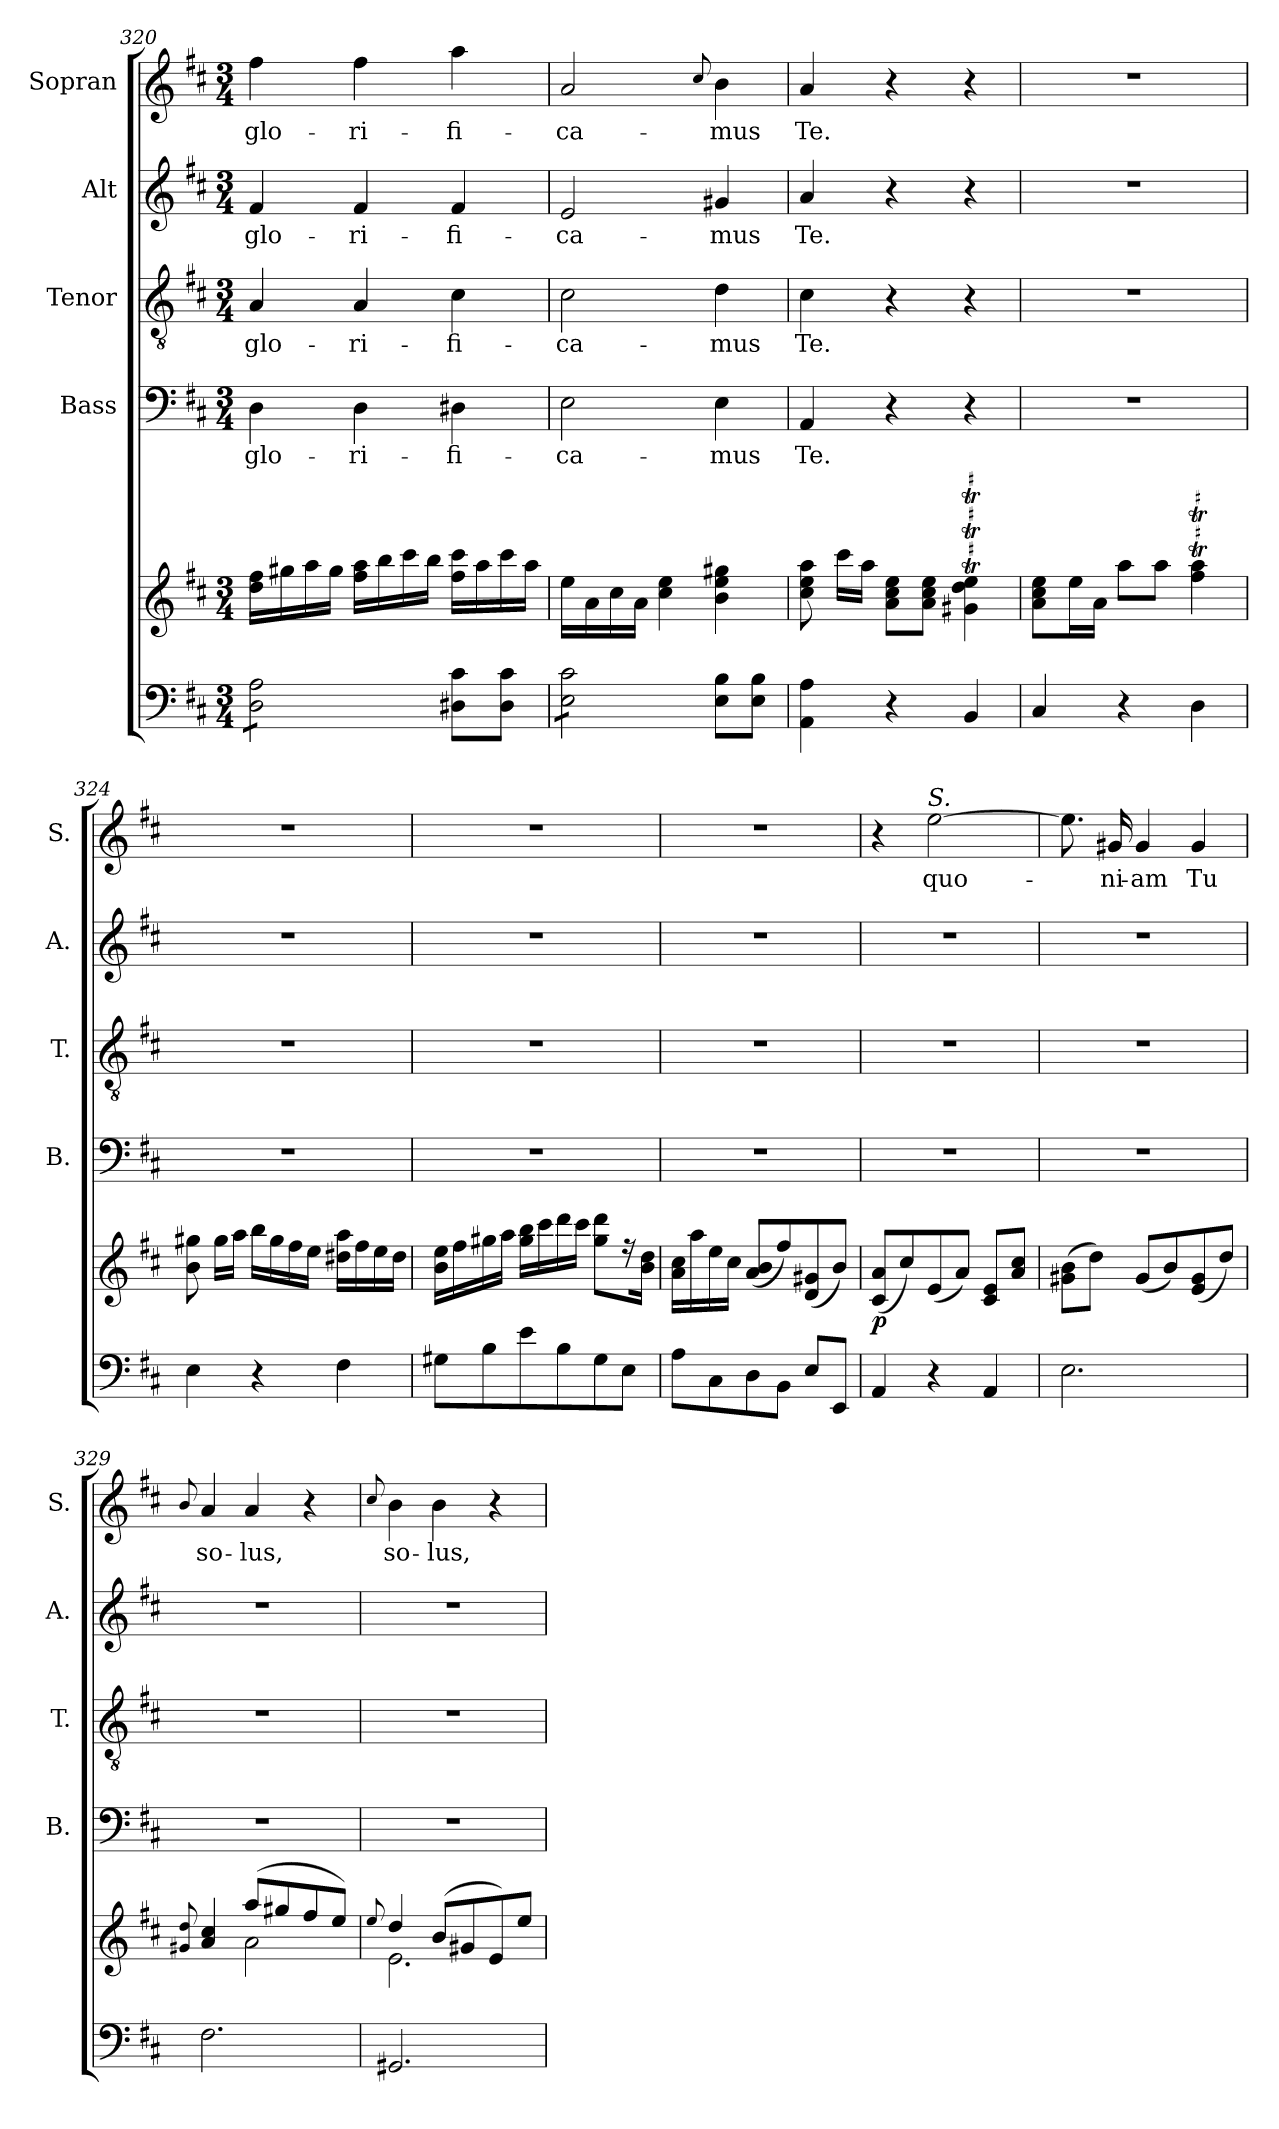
**kern	**kern	**dynam	**kern	**text	**kern	**text	**kern	**text	**kern	**text
*part5	*part5	*part5	*part4	*part4	*part3	*part3	*part2	*part2	*part1	*part1
*staff6	*staff5	*staff5/6	*staff4	*staff4	*staff3	*staff3	*staff2	*staff2	*staff1	*staff1
*	*	*	*I"Bass	*	*I"Tenor	*	*I"Alt	*	*I"Sopran	*
*	*	*	*I'B.	*	*I'T.	*	*I'A.	*	*I'S.	*
*clefF4	*clefG2	*	*clefF4	*	*clefGv2	*	*clefG2	*	*clefG2	*
*k[f#c#]	*k[f#c#]	*	*k[f#c#]	*	*k[f#c#]	*	*k[f#c#]	*	*k[f#c#]	*
*D:	*D:	*	*D:	*	*D:	*	*D:	*	*D:	*
*M3/4	*M3/4	*	*M3/4	*	*M3/4	*	*M3/4	*	*M3/4	*
=320	=320	=320	=320	=320	=320	=320	=320	=320	=320	=320
!	!	!	!	!LO:LY:b	!	!LO:LY:b	!	!LO:LY:b	!	!LO:LY:b
*tremolo	*	*	*	*	*	*	*	*	*	*
8D\ 8A\L	16dd\ 16ff#\LL	.	4D\	glo-	4A/	glo-	4f#/	glo-	4ff#\	glo-
.	16gg#X\	.	.	.	.	.	.	.	.	.
8D\ 8A\	16aa\	.	.	.	.	.	.	.	.	.
.	16gg#\JJ	.	.	.	.	.	.	.	.	.
!	!	!	!	!LO:LY:b	!	!LO:LY:b	!	!LO:LY:b	!	!LO:LY:b
8D\ 8A\	16ff#\ 16aa\LL	.	4D\	-ri-	4A/	-ri-	4f#/	-ri-	4ff#\	-ri-
.	16bb\	.	.	.	.	.	.	.	.	.
8D\ 8A\J	16ccc#\	.	.	.	.	.	.	.	.	.
*Xtremolo	*	*	*	*	*	*	*	*	*	*
.	16bb\JJ	.	.	.	.	.	.	.	.	.
!	!	!	!	!LO:LY:b	!	!LO:LY:b	!	!LO:LY:b	!	!LO:LY:b
8D#X\ 8c#\L	16ff#\ 16ccc#\LL	.	4D#X\	-fi-	4c#\	-fi-	4f#/	-fi-	4aa\	-fi-
.	16aa\	.	.	.	.	.	.	.	.	.
8D#\ 8c#\J	16ccc#\	.	.	.	.	.	.	.	.	.
.	16aa\JJ	.	.	.	.	.	.	.	.	.
=321	=321	=321	=321	=321	=321	=321	=321	=321	=321	=321
!	!	!	!	!LO:LY:b	!	!LO:LY:b	!	!LO:LY:b	!	!LO:LY:b
*tremolo	*	*	*	*	*	*	*	*	*	*
8E\ 8c#\L	16ee\LL	.	2E\	-ca-	2c#\	-ca-	2e/	-ca-	2a/	-ca-
.	16a\	.	.	.	.	.	.	.	.	.
8E\ 8c#\	16cc#\	.	.	.	.	.	.	.	.	.
.	16a\JJ	.	.	.	.	.	.	.	.	.
8E\ 8c#\	4cc#\ 4ee\	.	.	.	.	.	.	.	.	.
8E\ 8c#\J	.	.	.	.	.	.	.	.	.	.
*Xtremolo	*	*	*	*	*	*	*	*	*	*
.	.	.	.	.	.	.	.	.	8qqcc#/	.
!	!	!	!	!LO:LY:b	!	!LO:LY:b	!	!LO:LY:b	!	!LO:LY:b
8E\ 8B\L	4b\ 4ee\ 4gg#X\	.	4E\	-mus	4d\	-mus	4g#X/	-mus	4b\	-mus
8E\ 8B\J	.	.	.	.	.	.	.	.	.	.
=322	=322	=322	=322	=322	=322	=322	=322	=322	=322	=322
!	!	!	!	!LO:LY:b	!	!LO:LY:b	!	!LO:LY:b	!	!LO:LY:b
4AA\ 4A\	8cc#\ 8ee\ 8aa\	.	4AA/	Te.	4c#\	Te.	4a/	Te.	4a/	Te.
.	16ccc#\LL	.	.	.	.	.	.	.	.	.
.	16aa\JJ	.	.	.	.	.	.	.	.	.
4r	8a\ 8cc#\ 8ee\L	.	4r	.	4r	.	4r	.	4r	.
.	8a\ 8cc#\ 8ee\J	.	.	.	.	.	.	.	.	.
4BB/	4g#X\T 4dd\T 4ee\T	.	4r	.	4r	.	4r	.	4r	.
=323	=323	=323	=323	=323	=323	=323	=323	=323	=323	=323
4C#/	8a\ 8cc#\ 8ee\L	.	2.r	.	2.r	.	2.r	.	2.r	.
.	16ee\L	.	.	.	.	.	.	.	.	.
.	16a\JJ	.	.	.	.	.	.	.	.	.
4r	8aa\L	.	.	.	.	.	.	.	.	.
.	8aa\J	.	.	.	.	.	.	.	.	.
4D\	4ff#\T 4aa\T	.	.	.	.	.	.	.	.	.
!!LO:LB:g=z
=324	=324	=324	=324	=324	=324	=324	=324	=324	=324	=324
4E\	8b\ 8gg#X\	.	2.r	.	2.r	.	2.r	.	2.r	.
.	16gg#\LL	.	.	.	.	.	.	.	.	.
.	16aa\JJ	.	.	.	.	.	.	.	.	.
4r	16bb\LL	.	.	.	.	.	.	.	.	.
.	16gg#\	.	.	.	.	.	.	.	.	.
.	16ff#\	.	.	.	.	.	.	.	.	.
.	16ee\JJ	.	.	.	.	.	.	.	.	.
4F#\	16dd#X\ 16aa\LL	.	.	.	.	.	.	.	.	.
.	16ff#\	.	.	.	.	.	.	.	.	.
.	16ee\	.	.	.	.	.	.	.	.	.
.	16dd#\JJ	.	.	.	.	.	.	.	.	.
=325	=325	=325	=325	=325	=325	=325	=325	=325	=325	=325
8G#X\L	16b\ 16ee\LL	.	2.r	.	2.r	.	2.r	.	2.r	.
.	16ff#\	.	.	.	.	.	.	.	.	.
8B\	16gg#X\	.	.	.	.	.	.	.	.	.
.	16aa\JJ	.	.	.	.	.	.	.	.	.
8e\	16gg#\ 16bb\LL	.	.	.	.	.	.	.	.	.
.	16ccc#\	.	.	.	.	.	.	.	.	.
8B\	16ddd\	.	.	.	.	.	.	.	.	.
.	16ccc#\JJ	.	.	.	.	.	.	.	.	.
8G#\	8gg#\ 8ddd\L	.	.	.	.	.	.	.	.	.
8E\J	16r	.	.	.	.	.	.	.	.	.
.	16b\ 16dd\Jk	.	.	.	.	.	.	.	.	.
=326	=326	=326	=326	=326	=326	=326	=326	=326	=326	=326
8A\L	16a\ 16cc#\LL	.	2.r	.	2.r	.	2.r	.	2.r	.
.	16aa\	.	.	.	.	.	.	.	.	.
8C#\	16ee\	.	.	.	.	.	.	.	.	.
.	16cc#\JJ	.	.	.	.	.	.	.	.	.
8D\	(<8a/ 8b/L	.	.	.	.	.	.	.	.	.
8BB\J	8ff#/)	.	.	.	.	.	.	.	.	.
8E/L	(<8d/ 8g#X/	.	.	.	.	.	.	.	.	.
8EE/J	8b/J)	.	.	.	.	.	.	.	.	.
=327	=327	=327	=327	=327	=327	=327	=327	=327	=327	=327
!	!	!LO:DY:b	!	!	!	!	!	!	!	!
4AA/	(<8c#/ 8a/L	p	2.r	.	2.r	.	2.r	.	4r	.
.	8cc#/)	.	.	.	.	.	.	.	.	.
!	!	!	!	!	!	!	!	!	!LO:TX:a:i:t=S.	!
!	!	!	!	!	!	!	!	!	!	!LO:LY:b
4r	(<8e/	.	.	.	.	.	.	.	[2ee\	quo-
.	8a/J)	.	.	.	.	.	.	.	.	.
4AA/	8c#/ 8e/L	.	.	.	.	.	.	.	.	.
.	8a/ 8cc#/J	.	.	.	.	.	.	.	.	.
=328	=328	=328	=328	=328	=328	=328	=328	=328	=328	=328
2.E\	(>8g#X\ 8b\L	.	2.r	.	2.r	.	2.r	.	8.ee\]	.
.	8dd\J)	.	.	.	.	.	.	.	.	.
!	!	!	!	!	!	!	!	!	!	!LO:LY:b
.	.	.	.	.	.	.	.	.	16g#X/	-ni-
!	!	!	!	!	!	!	!	!	!	!LO:LY:b
.	(<8g#/L	.	.	.	.	.	.	.	4g#/	-am
.	8b/)	.	.	.	.	.	.	.	.	.
!	!	!	!	!	!	!	!	!	!	!LO:LY:b
.	(<8e/ 8g#/	.	.	.	.	.	.	.	4g#/	Tu
.	8dd/J)	.	.	.	.	.	.	.	.	.
!!LO:PB:g=z
=329	=329	=329	=329	=329	=329	=329	=329	=329	=329	=329
.	8qqg#X/ 8qqdd/	.	.	.	.	.	.	.	8qqb/	.
*	*^	*	*	*	*	*	*	*	*	*
!	!	!	!	!	!	!	!	!	!	!	!LO:LY:b
2.F#\	4a/ 4cc#/	4ryy	.	2.r	.	2.r	.	2.r	.	4a/	so-
!	!	!	!	!	!	!	!	!	!	!	!LO:LY:b
.	(>8aa/L	2a\	.	.	.	.	.	.	.	4a/	-lus,
.	8gg#X/	.	.	.	.	.	.	.	.	.	.
.	8ff#/	.	.	.	.	.	.	.	.	4r	.
.	8ee/J)	.	.	.	.	.	.	.	.	.	.
=330	=330	=330	=330	=330	=330	=330	=330	=330	=330	=330	=330
.	8qqee/	.	.	.	.	.	.	.	.	8qqcc#/	.
!	!	!	!	!	!	!	!	!	!	!	!LO:LY:b
2.GG#X/	4dd/	2.e\	.	2.r	.	2.r	.	2.r	.	4b\	so-
!	!	!	!	!	!	!	!	!	!	!	!LO:LY:b
.	(>8b/L	.	.	.	.	.	.	.	.	4b\	-lus,
.	8g#X/	.	.	.	.	.	.	.	.	.	.
.	8e/)	.	.	.	.	.	.	.	.	4r	.
.	8ee/J	.	.	.	.	.	.	.	.	.	.
*	*v	*v	*	*	*	*	*	*	*	*	*
=	=	=	=	=	=	=	=	=	=	=
*-	*-	*-	*-	*-	*-	*-	*-	*-	*-	*-
